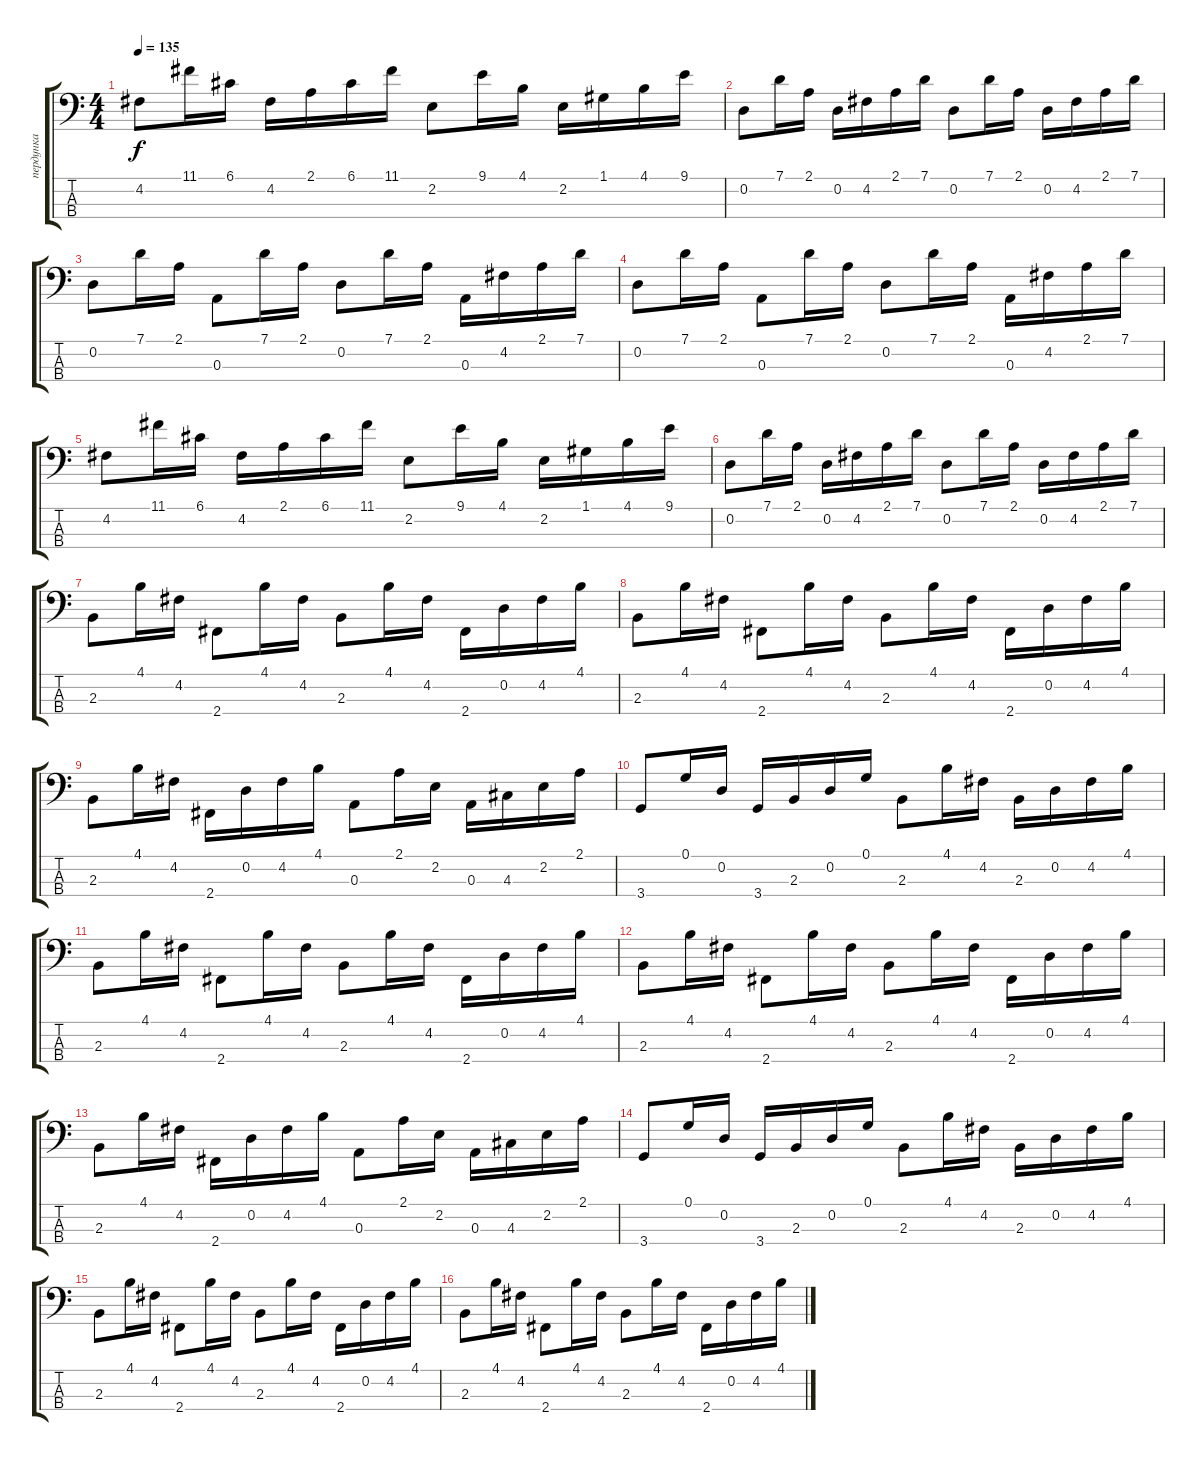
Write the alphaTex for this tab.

\track ("пердунка" "пердунка") {instrument synthbass1}
\staff {score tabs}
\tuning (G2 D2 A1 E1) {hide}
\ts (4 4)
\tempo 135
\clef f4
\ks c
4.2.8{dy f} 11.1.16 6.1.16 4.2.16 2.1.16 6.1.16 11.1.16 2.2.8 9.1.16 4.1.16 2.2.16 1.1.16 4.1.16 9.1.16 |
0.2.8 7.1.16 2.1.16 0.2.16 4.2.16 2.1.16 7.1.16 0.2.8 7.1.16 2.1.16 0.2.16 4.2.16 2.1.16 7.1.16 |
0.2.8 7.1.16 2.1.16 0.3.8 7.1.16 2.1.16 0.2.8 7.1.16 2.1.16 0.3.16 4.2.16 2.1.16 7.1.16 |
0.2.8 7.1.16 2.1.16 0.3.8 7.1.16 2.1.16 0.2.8 7.1.16 2.1.16 0.3.16 4.2.16 2.1.16 7.1.16 |
4.2.8 11.1.16 6.1.16 4.2.16 2.1.16 6.1.16 11.1.16 2.2.8 9.1.16 4.1.16 2.2.16 1.1.16 4.1.16 9.1.16 |
0.2.8 7.1.16 2.1.16 0.2.16 4.2.16 2.1.16 7.1.16 0.2.8 7.1.16 2.1.16 0.2.16 4.2.16 2.1.16 7.1.16 |
2.3.8 4.1.16 4.2.16 2.4.8 4.1.16 4.2.16 2.3.8 4.1.16 4.2.16 2.4.16 0.2.16 4.2.16 4.1.16 |
2.3.8 4.1.16 4.2.16 2.4.8 4.1.16 4.2.16 2.3.8 4.1.16 4.2.16 2.4.16 0.2.16 4.2.16 4.1.16 |
2.3.8 4.1.16 4.2.16 2.4.16 0.2.16 4.2.16 4.1.16 0.3.8 2.1.16 2.2.16 0.3.16 4.3.16 2.2.16 2.1.16 |
3.4.8 0.1.16 0.2.16 3.4.16 2.3.16 0.2.16 0.1.16 2.3.8 4.1.16 4.2.16 2.3.16 0.2.16 4.2.16 4.1.16 |
2.3.8 4.1.16 4.2.16 2.4.8 4.1.16 4.2.16 2.3.8 4.1.16 4.2.16 2.4.16 0.2.16 4.2.16 4.1.16 |
2.3.8 4.1.16 4.2.16 2.4.8 4.1.16 4.2.16 2.3.8 4.1.16 4.2.16 2.4.16 0.2.16 4.2.16 4.1.16 |
2.3.8 4.1.16 4.2.16 2.4.16 0.2.16 4.2.16 4.1.16 0.3.8 2.1.16 2.2.16 0.3.16 4.3.16 2.2.16 2.1.16 |
3.4.8 0.1.16 0.2.16 3.4.16 2.3.16 0.2.16 0.1.16 2.3.8 4.1.16 4.2.16 2.3.16 0.2.16 4.2.16 4.1.16 |
2.3.8 4.1.16 4.2.16 2.4.8 4.1.16 4.2.16 2.3.8 4.1.16 4.2.16 2.4.16 0.2.16 4.2.16 4.1.16 |
2.3.8 4.1.16 4.2.16 2.4.8 4.1.16 4.2.16 2.3.8 4.1.16 4.2.16 2.4.16 0.2.16 4.2.16 4.1.16
